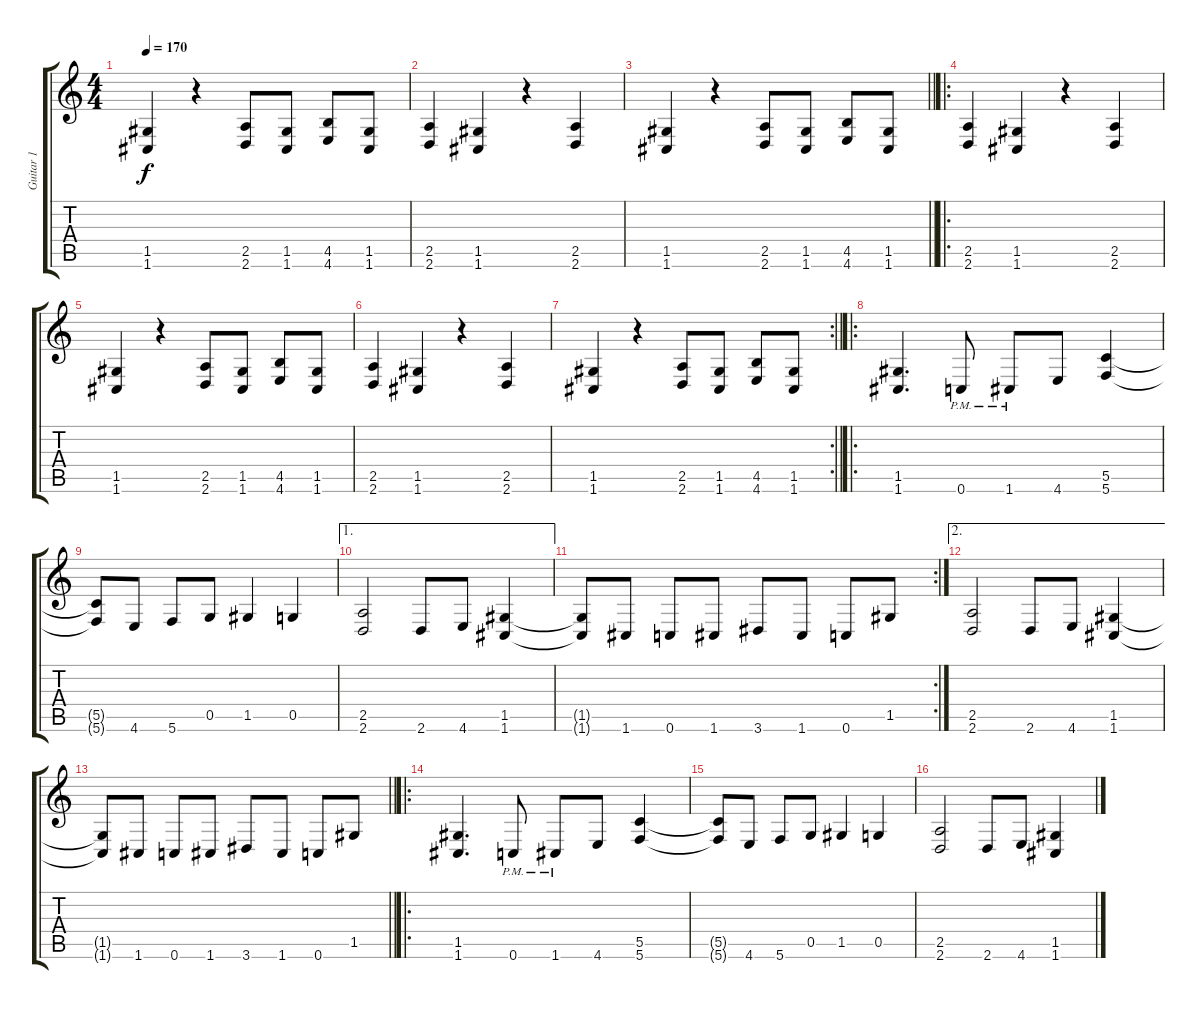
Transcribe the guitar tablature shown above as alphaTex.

\track ("Guitar 1" "Guitar 1") {instrument distortionguitar}
\staff {score tabs}
\tuning (D4 A3 F3 C3 G2 C2) {hide}
\ts (4 4)
\tempo 170
\clef g2
\ks c
(1.5 1.6).4{dy f} r.4 (2.5 2.6).8 (1.5 1.6).8 (4.5 4.6).8 (1.5 1.6).8 |
(2.5 2.6).4 (1.5 1.6).4 r.4 (2.5 2.6).4 |
\barLineRight lightlight
(1.5 1.6).4 r.4 (2.5 2.6).8 (1.5 1.6).8 (4.5 4.6).8 (1.5 1.6).8 |
\ro
\section ("" "")
(2.5 2.6).4 (1.5 1.6).4 r.4 (2.5 2.6).4 |
(1.5 1.6).4 r.4 (2.5 2.6).8 (1.5 1.6).8 (4.5 4.6).8 (1.5 1.6).8 |
(2.5 2.6).4 (1.5 1.6).4 r.4 (2.5 2.6).4 |
\rc 2
\barLineRight lightlight
(1.5 1.6).4 r.4 (2.5 2.6).8 (1.5 1.6).8 (4.5 4.6).8 (1.5 1.6).8 |
\ro
\section ("" "")
(1.5 1.6).4{d} 0.6{pm}.8 1.6{pm}.8 4.6.8 (5.5 5.6).4 |
(5.5{t} 5.6{t}).8 4.6.8 5.6.8 0.5.8 1.5.4 0.5.4 |
\ae 1
(2.5 2.6).2 2.6.8 4.6.8 (1.5 1.6).4 |
\rc 2
(1.5{t} 1.6{t}).8 1.6.8 0.6.8 1.6.8 3.6.8 1.6.8 0.6.8 1.5.8 |
\ae 2
(2.5 2.6).2 2.6.8 4.6.8 (1.5 1.6).4 |
\barLineRight lightlight
(1.5{t} 1.6{t}).8 1.6.8 0.6.8 1.6.8 3.6.8 1.6.8 0.6.8 1.5.8 |
\ro
\section ("" "")
(1.5 1.6).4{d} 0.6{pm}.8 1.6{pm}.8 4.6.8 (5.5 5.6).4 |
(5.5{t} 5.6{t}).8 4.6.8 5.6.8 0.5.8 1.5.4 0.5.4 |
(2.5 2.6).2 2.6.8 4.6.8 (1.5 1.6).4
